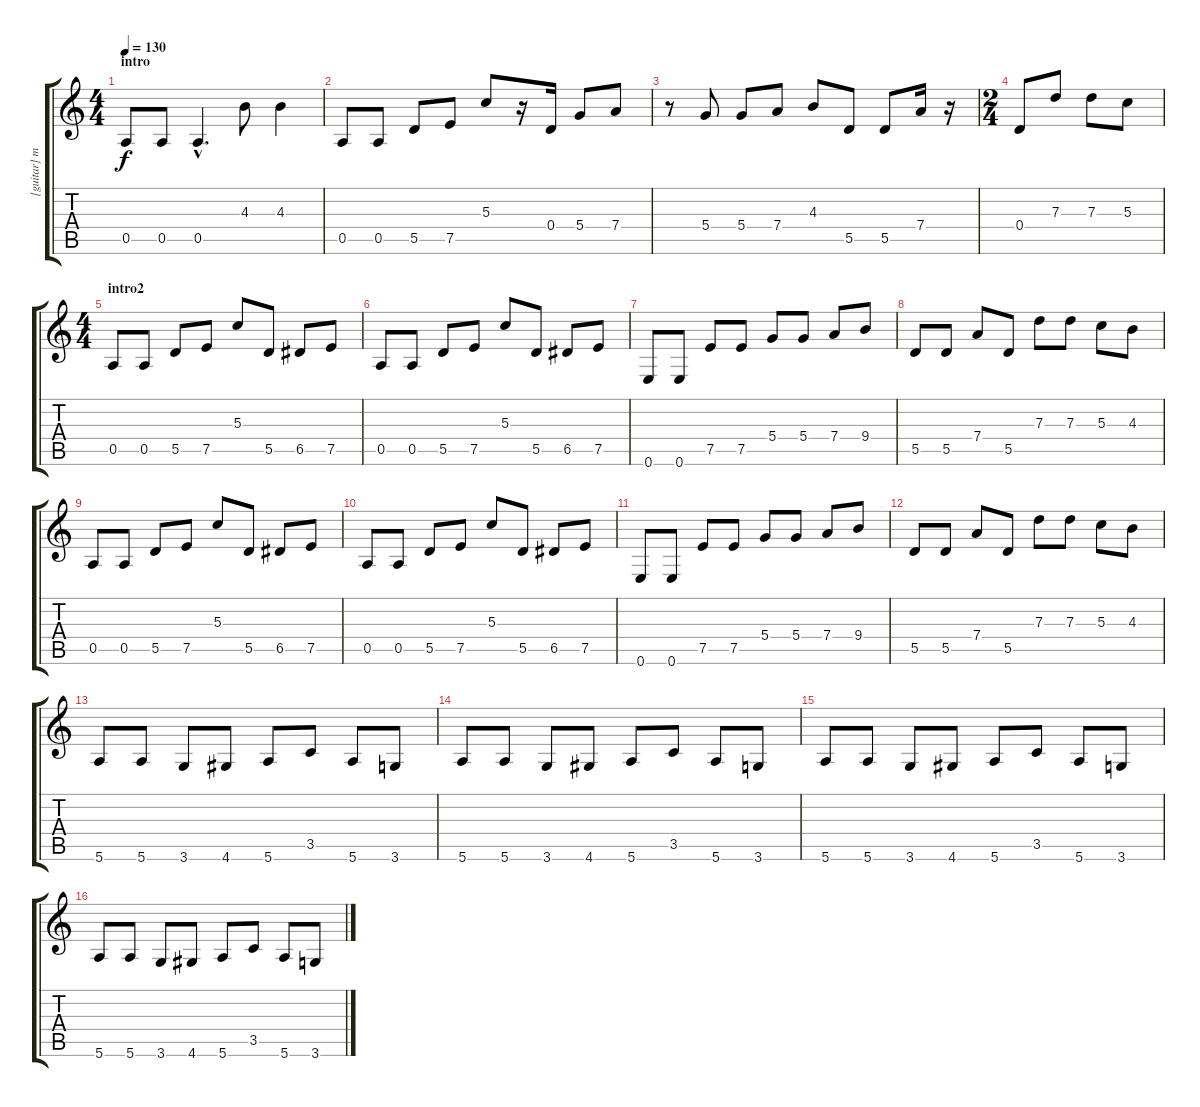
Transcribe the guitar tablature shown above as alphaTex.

\track ("[guitar] matt - doubled" "[guitar] m") {instrument distortionguitar}
\staff {score tabs}
\tuning (E4 B3 G3 D3 A2 E2) {hide}
\ts (4 4)
\section ("" "intro")
\tempo 130
\clef g2
\ks c
0.5.8{dy f instrument distortionguitar} 0.5.8 0.5{hac}.4{d} 4.3.8 4.3.4 |
0.5.8 0.5.8 5.5.8 7.5.8 5.3.8 r.16 0.4.16 5.4.8 7.4.8 |
r.8 5.4.8 5.4.8 7.4.8 4.3.8 5.5.8 5.5.8 7.4.16 r.16 |
\ts (2 4)
0.4.8 7.3.8 7.3.8 5.3.8 |
\ts (4 4)
\section ("" "intro2")
0.5.8 0.5.8 5.5.8 7.5.8 5.3.8 5.5.8 6.5.8 7.5.8 |
0.5.8 0.5.8 5.5.8 7.5.8 5.3.8 5.5.8 6.5.8 7.5.8 |
0.6.8 0.6.8 7.5.8 7.5.8 5.4.8 5.4.8 7.4.8 9.4.8 |
5.5.8 5.5.8 7.4.8 5.5.8 7.3.8 7.3.8 5.3.8 4.3.8 |
0.5.8 0.5.8 5.5.8 7.5.8 5.3.8 5.5.8 6.5.8 7.5.8 |
0.5.8 0.5.8 5.5.8 7.5.8 5.3.8 5.5.8 6.5.8 7.5.8 |
0.6.8 0.6.8 7.5.8 7.5.8 5.4.8 5.4.8 7.4.8 9.4.8 |
5.5.8 5.5.8 7.4.8 5.5.8 7.3.8 7.3.8 5.3.8 4.3.8 |
5.6.8 5.6.8 3.6.8 4.6.8 5.6.8 3.5.8 5.6.8 3.6.8 |
5.6.8 5.6.8 3.6.8 4.6.8 5.6.8 3.5.8 5.6.8 3.6.8 |
5.6.8 5.6.8 3.6.8 4.6.8 5.6.8 3.5.8 5.6.8 3.6.8 |
5.6.8 5.6.8 3.6.8 4.6.8 5.6.8 3.5.8 5.6.8 3.6.8
